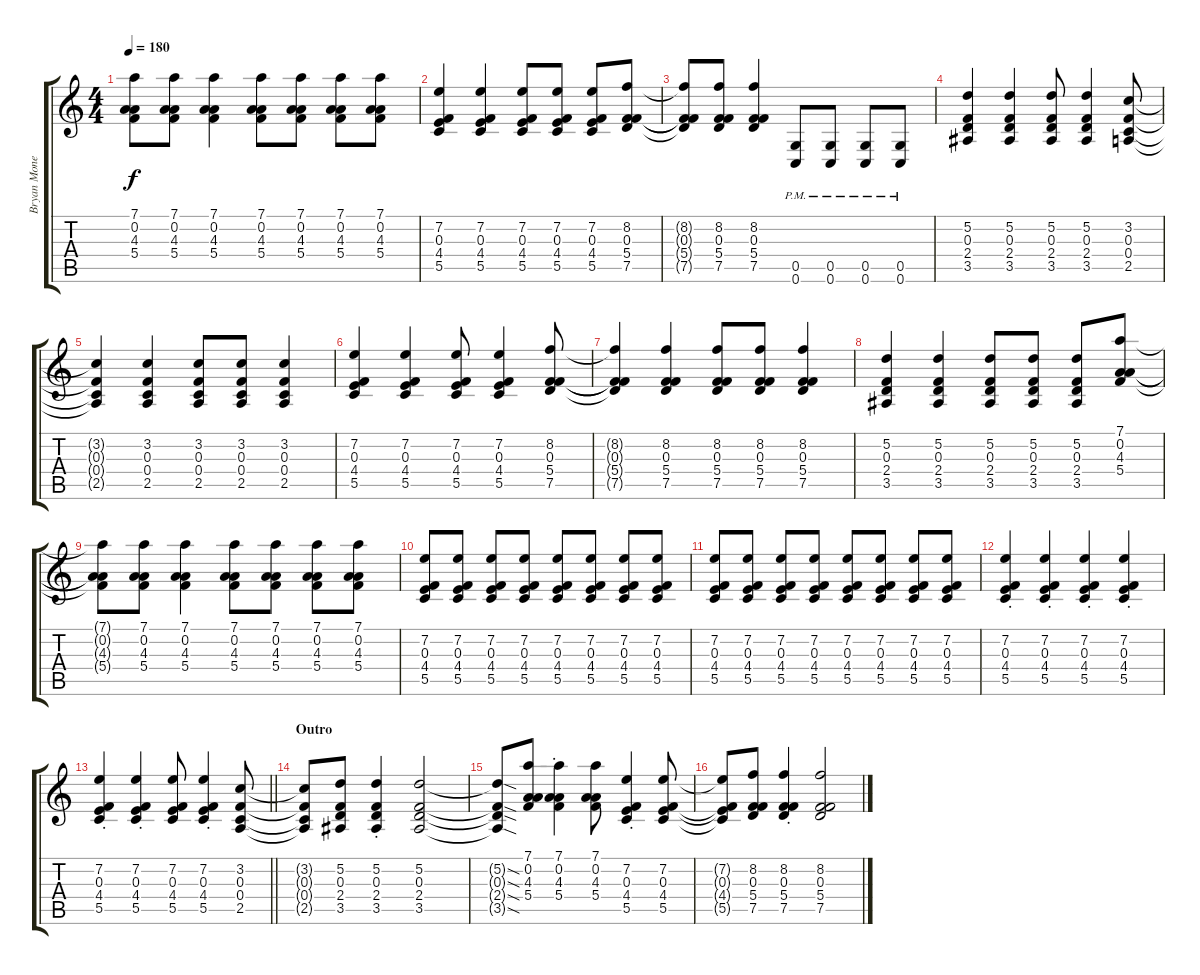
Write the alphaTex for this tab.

\track ("Bryan Money [Gtr.2]" "Bryan Mone") {instrument distortionguitar}
\staff {score tabs}
\tuning (D4 A3 F3 C3 G2 C2) {hide}
\ts (4 4)
\tempo 180
\clef g2
\ks c
(7.1{t} 0.2{t} 4.3{t} 5.4{t}).8{dy f} (7.1 0.2 4.3 5.4).8 (7.1 0.2 4.3 5.4).4 (7.1 0.2 4.3 5.4).8 (7.1 0.2 4.3 5.4).8 (7.1 0.2 4.3 5.4).8 (7.1 0.2 4.3 5.4).8 |
(7.2 0.3 4.4 5.5).4 (7.2 0.3 4.4 5.5).4 (7.2 0.3 4.4 5.5).8 (7.2 0.3 4.4 5.5).8 (7.2 0.3 4.4 5.5).8 (8.2 0.3 5.4 7.5).8 |
(8.2{t} 0.3{t} 5.4{t} 7.5{t}).8 (8.2 0.3 5.4 7.5).8 (8.2 0.3 5.4 7.5).4 (0.5{pm} 0.6{pm}).8 (0.5{pm} 0.6{pm}).8 (0.5{pm} 0.6{pm}).8 (0.5{pm} 0.6{pm}).8 |
(5.2 0.3 2.4 3.5).4 (5.2 0.3 2.4 3.5).4 (5.2 0.3 2.4 3.5).8 (5.2 0.3 2.4 3.5).4 (3.2 0.3 0.4 2.5).8 |
(3.2{t} 0.3{t} 0.4{t} 2.5{t}).4 (3.2 0.3 0.4 2.5).4 (3.2 0.3 0.4 2.5).8 (3.2 0.3 0.4 2.5).8 (3.2 0.3 0.4 2.5).4 |
(7.2 0.3 4.4 5.5).4 (7.2 0.3 4.4 5.5).4 (7.2 0.3 4.4 5.5).8 (7.2 0.3 4.4 5.5).4 (8.2 0.3 5.4 7.5).8 |
(8.2{t} 0.3{t} 5.4{t} 7.5{t}).4 (8.2 0.3 5.4 7.5).4 (8.2 0.3 5.4 7.5).8 (8.2 0.3 5.4 7.5).8 (8.2 0.3 5.4 7.5).4 |
(5.2 0.3 2.4 3.5).4 (5.2 0.3 2.4 3.5).4 (5.2 0.3 2.4 3.5).8 (5.2 0.3 2.4 3.5).8 (5.2 0.3 2.4 3.5).8 (7.1 0.2 4.3 5.4).8 |
(7.1{t} 0.2{t} 4.3{t} 5.4{t}).8 (7.1 0.2 4.3 5.4).8 (7.1 0.2 4.3 5.4).4 (7.1 0.2 4.3 5.4).8 (7.1 0.2 4.3 5.4).8 (7.1 0.2 4.3 5.4).8 (7.1 0.2 4.3 5.4).8 |
(7.2 0.3 4.4 5.5).8 (7.2 0.3 4.4 5.5).8 (7.2 0.3 4.4 5.5).8 (7.2 0.3 4.4 5.5).8 (7.2 0.3 4.4 5.5).8 (7.2 0.3 4.4 5.5).8 (7.2 0.3 4.4 5.5).8 (7.2 0.3 4.4 5.5).8 |
(7.2 0.3 4.4 5.5).8 (7.2 0.3 4.4 5.5).8 (7.2 0.3 4.4 5.5).8 (7.2 0.3 4.4 5.5).8 (7.2 0.3 4.4 5.5).8 (7.2 0.3 4.4 5.5).8 (7.2 0.3 4.4 5.5).8 (7.2 0.3 4.4 5.5).8 |
(7.2{st} 0.3{st} 4.4{st} 5.5{st}).4 (7.2{st} 0.3{st} 4.4{st} 5.5{st}).4 (7.2{st} 0.3{st} 4.4 5.5{st}).4 (7.2{st} 0.3{st} 4.4{st} 5.5{st}).4 |
\barLineRight lightlight
(7.2{st} 0.3{st} 4.4{st} 5.5{st}).4 (7.2{st} 0.3{st} 4.4{st} 5.5{st}).4 (7.2 0.3 4.4 5.5).8 (7.2{st} 0.3{st} 4.4{st} 5.5{st}).4 (3.2 0.3 0.4 2.5).8 |
\section ("" "Outro")
(3.2{t} 0.3{t} 0.4{t} 2.5{t}).8 (5.2 0.3 2.4 3.5).8 (5.2{st} 0.3{st} 2.4{st} 3.5).4 (5.2 0.3 2.4 3.5).2 |
(5.2{sod t} 0.3{sod t} 2.4{sod t} 3.5{sod t}).8 (7.1 0.2 4.3 5.4).8 (7.1{st} 0.2{st} 4.3{st} 5.4{st}).4 (7.1 0.2 4.3 5.4).8 (7.2{st} 0.3{st} 4.4{st} 5.5{st}).4 (7.2 0.3 4.4 5.5).8 |
(7.2{t} 0.3{t} 4.4{t} 5.5{t}).8 (8.2 0.3 5.4 7.5).8 (8.2{st} 0.3{st} 5.4{st} 7.5{st}).4 (8.2 0.3 5.4 7.5).2
